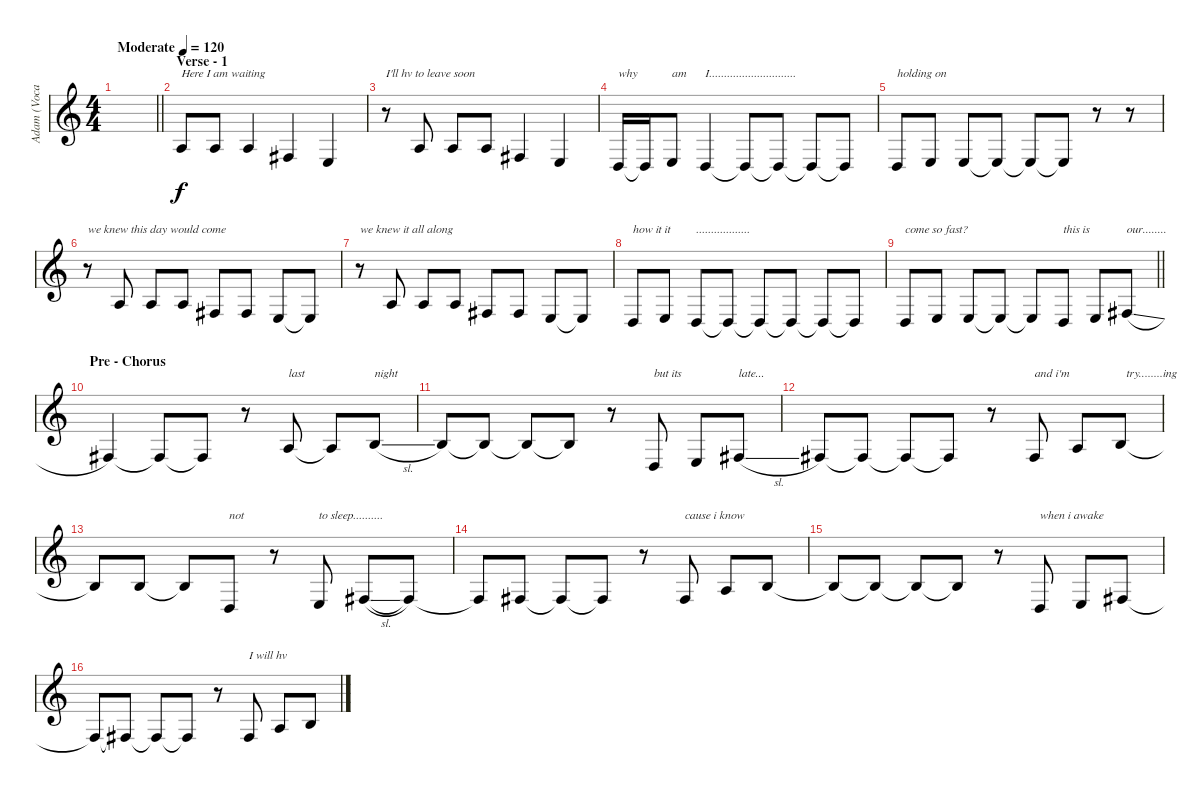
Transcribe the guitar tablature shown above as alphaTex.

\track ("Adam (Vocal)" "Adam (Voca") {instrument flute}
\staff {score}
\tuning (E4 B3 G3 D3 A2 E2) {hide}
\ts (4 4)
\tempo (120 "Moderate")
\clef g2
\barLineRight lightlight
\ks c
|
\section ("" "Verse - 1")
7.4.8{txt "Here I am waiting"} 7.4.8 7.4.4 4.4.4 7.5.4 |
r.8{txt "I'll hv to leave soon"} 7.4.8 7.4.8 7.4.8 4.4.4 7.5.4 |
5.5.16{txt "why"} 5.5{t}.16 7.5.8{txt "am"} 5.5.4{txt "I............................."} 5.5{t}.8 5.5{t}.8 5.5{t}.8 5.5{t}.8 |
5.5.8{txt "holding on"} 7.5.8 7.5.8 7.5{t}.8 7.5{t}.8 7.5{t}.8 r.8 r.8 |
r.8{txt "we knew this day would come"} 7.4.8 7.4.8 7.4.8 4.4.8 4.4.8 7.5.8 7.5{t}.8 |
r.8{txt "we knew it all along"} 7.4.8 7.4.8 7.4.8 4.4.8 4.4.8 7.5.8 7.5{t}.8 |
5.5.8{txt "how it it"} 7.5.8 5.5.8{txt ".................."} 5.5{t}.8 5.5{t}.8 5.5{t}.8 5.5{t}.8 5.5{t}.8 |
\barLineRight lightlight
5.5.8{txt "come so fast?"} 7.5.8 7.5.8 7.5{t}.8 7.5{t}.8 5.5.8{txt "this is "} 7.5.8 4.4{sl}.8{txt "our........"} |
\section ("" "Pre - Chorus")
4.4.4 4.4{t}.8 4.4{t}.8 r.8 7.4.8{txt "last"} 7.4{t}.8 4.3{sl}.8{txt "night"} |
4.3.8 4.3{t}.8 4.3{t}.8 4.3{t}.8 r.8 5.5.8{txt "but its"} 7.5.8 4.4{sl}.8{txt "late..."} |
4.4.8 4.4{t}.8 4.4{t}.8 4.4{t}.8 r.8 4.4.8{txt "and i'm"} 7.4.8 4.3.8{txt "  try........ing"} |
4.3{t}.8 4.3.8 4.3{t}.8 5.5.8{txt "not"} r.8 7.5.8{txt "to sleep.........."} 4.4{sl}.8 4.4{t}.8 |
4.4{t}.8 4.4.8 4.4{t}.8 4.4{t}.8 r.8 4.4.8{txt "cause i know"} 7.4.8 4.3.8 |
4.3{t}.8 4.3{t}.8 4.3{t}.8 4.3{t}.8 r.8 5.5.8{txt "when i awake"} 7.5.8 4.4.8 |
4.4{t}.8 4.4{t}.8 4.4{t}.8 4.4{t}.8 r.8 4.4.8{txt "I will hv"} 7.4.8 4.3.8
